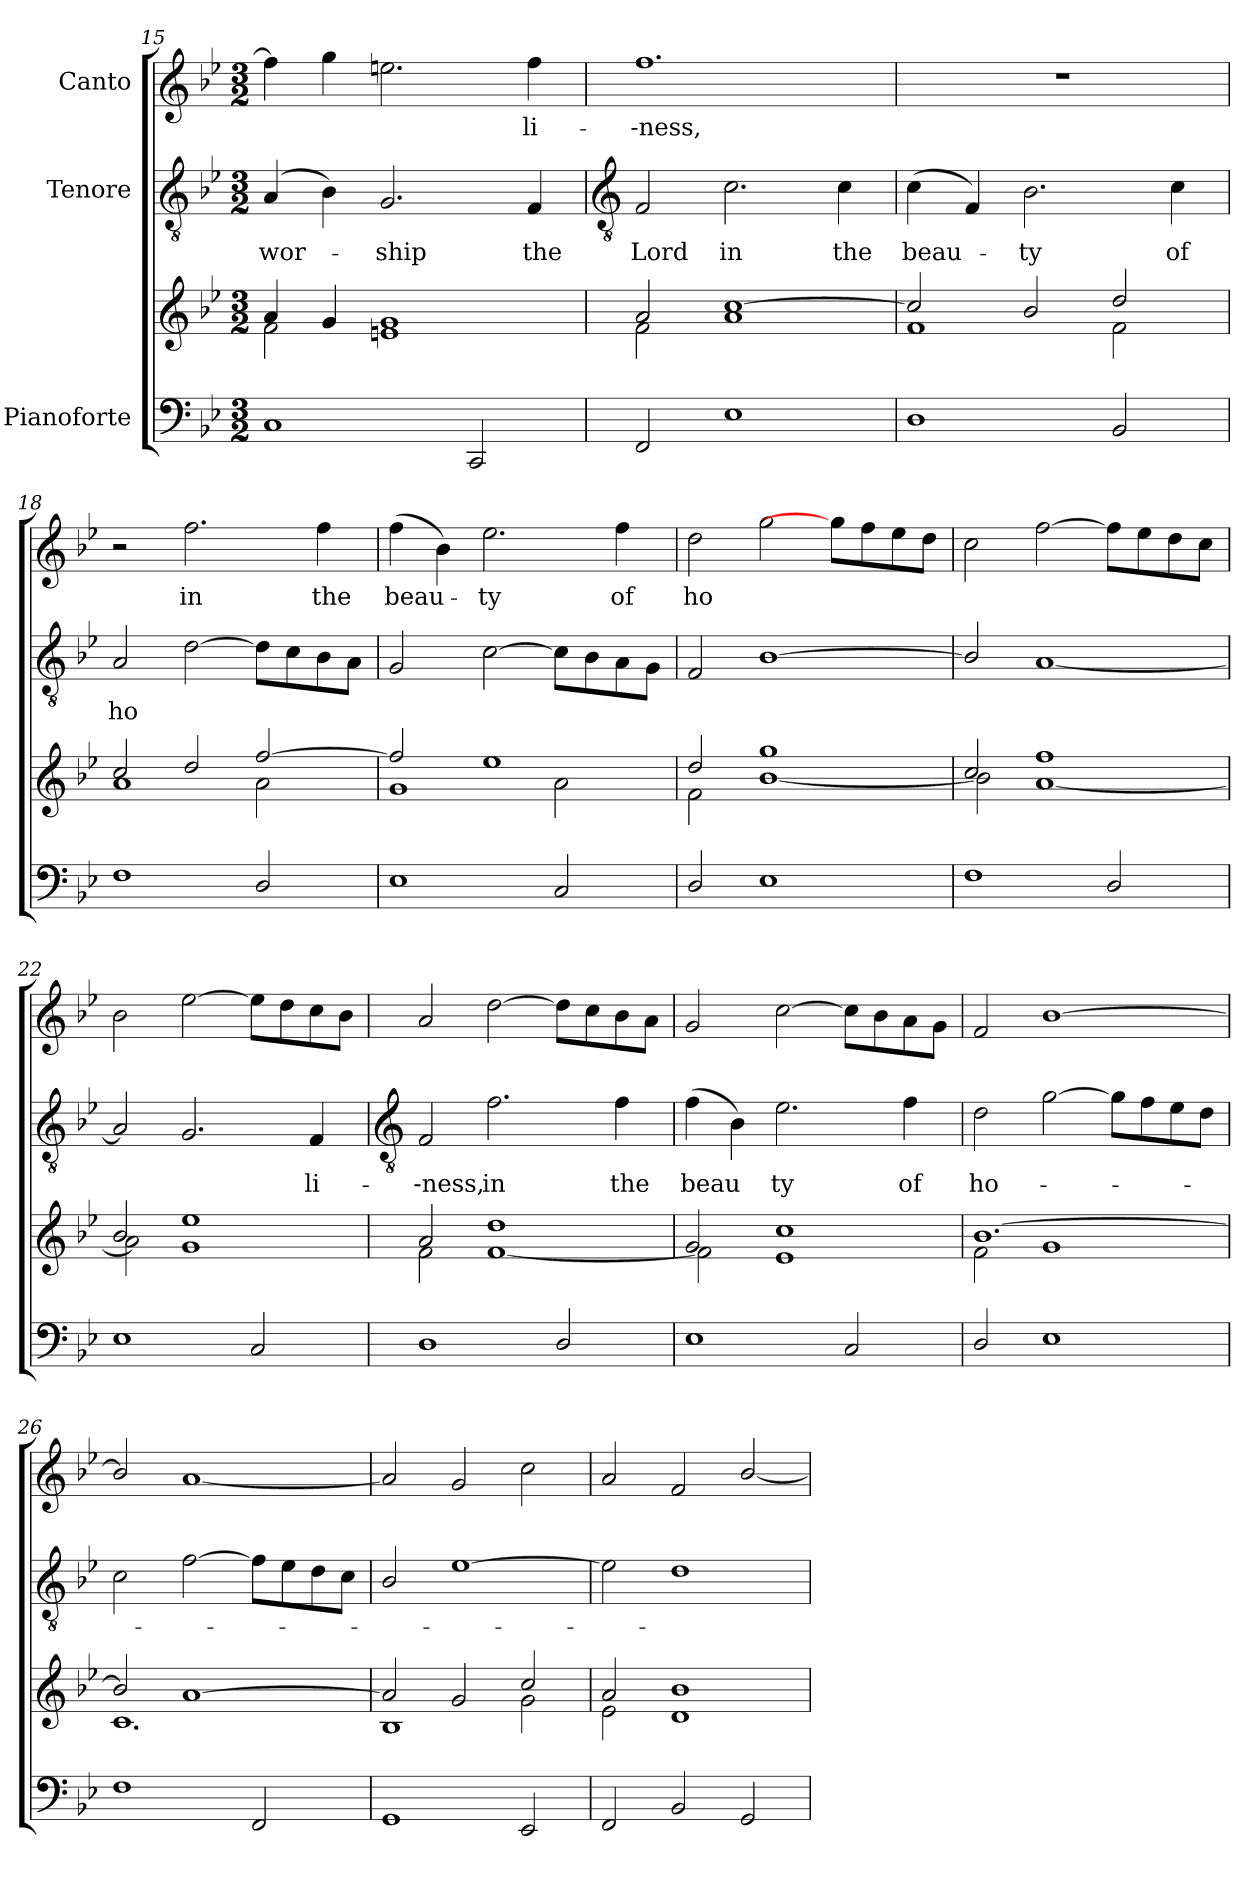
**kern	**kern	**kern	**text	**kern	**text
*part3	*part3	*part2	*part2	*part1	*part1
*staff4	*staff3	*staff2	*staff2	*staff1	*staff1
*I"Pianoforte	*	*I"Tenore	*	*I"Canto	*
*clefF4	*clefG2	*clefGv2	*	*clefG2	*
*k[b-e-]	*k[b-e-]	*k[b-e-]	*	*k[b-e-]	*
*B-:	*B-:	*B-:	*	*B-:	*
*M3/2	*M3/2	*M3/2	*	*M3/2	*
=15	=15	=15	=15	=15	=15
*	*^	*	*	*	*
!	!	!	!	!LO:LY:b	!	!
1C	4a/	2f\	(<4A	wor-	4ff]	.
.	4g/	.	4B-)	.	4gg	.
!	!	!	!	!LO:LY:b	!	!
.	1g/	1en\	2.G	-ship	2.een	.
2CC	.	.	.	.	.	.
!	!	!	!	!LO:LY:b	!	!LO:LY:b
.	.	.	4F	the	4ff	li-
!!LO:LB:g=z
=16	=16	=16	=16	=16	=16	=16
*	*	*	*clefGv2	*	*	*
!	!	!	!	!LO:LY:b	!	!LO:LY:b
2FF	2a/	2f\	2F	Lord	1.ff	--ness,
!	!	!	!	!LO:LY:b	!	!
1E-	[1cc/	1a\	2.c	in	.	.
!	!	!	!	!LO:LY:b	!	!
.	.	.	4c	the	.	.
=17	=17	=17	=17	=17	=17	=17
!	!	!	!	!LO:LY:b	!LO:N:vis=1	!
1D	2cc/]	1f\	(<4c	beau-	1.r	.
.	.	.	4F)	.	.	.
!	!	!	!	!LO:LY:b	!	!
.	2b-/	.	2.B-	-ty	.	.
2BB-	2dd/	2f\	.	.	.	.
!	!	!	!	!LO:LY:b	!	!
.	.	.	4c	of	.	.
=18	=18	=18	=18	=18	=18	=18
!	!	!	!	!LO:LY:b	!	!
1F	2cc/	1a\	2A	ho	2r	.
!	!	!	!	!	!	!LO:LY:b
.	2dd/	.	[2d	.	2.ff	in
2D/	[2ff/	2a\	8dL]	.	.	.
.	.	.	8c	.	.	.
!	!	!	!	!	!	!LO:LY:b
.	.	.	8B-	.	4ff	the
.	.	.	8AJ	.	.	.
=19	=19	=19	=19	=19	=19	=19
!	!	!	!	!	!	!LO:LY:b
1E-	2ff/]	1g\	2G	.	(>4ff	beau-
.	.	.	.	.	4b-)	.
!	!	!	!	!	!	!LO:LY:b
.	1ee-/	.	[2c	.	2.ee-	-ty
2C	.	2a\	8c\L]	.	.	.
.	.	.	8B-\	.	.	.
!	!	!	!	!	!	!LO:LY:b
.	.	.	8A\	.	4ff	of
.	.	.	8G\J	.	.	.
=20	=20	=20	=20	=20	=20	=20
!	!	!	!	!	!	!LO:LY:b
2D/	2dd/	2f\	2F	.	2dd	ho
1E-	1gg/	[1b-\	[1B-	.	2gg	.
.	.	.	.	.	8ggL]	.
.	.	.	.	.	8ff	.
.	.	.	.	.	8ee-	.
.	.	.	.	.	8ddJ	.
=21	=21	=21	=21	=21	=21	=21
1F	2cc/	2b-\]	2B-/]	.	2cc	.
.	1ff/	[1a\	[1A	.	[2ff	.
2D/	.	.	.	.	8ffL]	.
.	.	.	.	.	8ee-	.
.	.	.	.	.	8dd	.
.	.	.	.	.	8ccJ	.
=22	=22	=22	=22	=22	=22	=22
1E-	2b-/	2a\]	2A]	.	2b-	.
.	1ee-/	1g\	2.G	.	[2ee-	.
2C	.	.	.	.	8ee-L]	.
.	.	.	.	.	8dd	.
!	!	!	!	!LO:LY:b	!	!
.	.	.	4F	li-	8cc	.
.	.	.	.	.	8b-J	.
!!LO:LB:g=z
=23	=23	=23	=23	=23	=23	=23
*	*	*	*clefGv2	*	*	*
!	!	!	!	!LO:LY:b	!	!
1D	2a/	2f\	2F	--ness,	2a	.
!	!	!	!	!LO:LY:b	!	!
.	1dd/	[1f\	2.f	in	[2dd	.
2D/	.	.	.	.	8ddL]	.
.	.	.	.	.	8cc	.
!	!	!	!	!LO:LY:b	!	!
.	.	.	4f	the	8b-	.
.	.	.	.	.	8aJ	.
=24	=24	=24	=24	=24	=24	=24
!	!	!	!	!LO:LY:b	!	!
1E-	2g/	2f\]	(>4f	beau	2g	.
.	.	.	4B-)	.	.	.
!	!	!	!	!LO:LY:b	!	!
.	1cc/	1e-\	2.e-	ty	[2cc	.
2C	.	.	.	.	8cc\L]	.
.	.	.	.	.	8b-\	.
!	!	!	!	!LO:LY:b	!	!
.	.	.	4f	of	8a\	.
.	.	.	.	.	8g\J	.
=25	=25	=25	=25	=25	=25	=25
!	!	!	!	!LO:LY:b	!	!
2D/	[1.b-/	2f\	2d	ho-	2f	.
1E-	.	1g\	[2g	.	[1b-	.
.	.	.	8gL]	.	.	.
.	.	.	8f	.	.	.
.	.	.	8e-	.	.	.
.	.	.	8dJ	.	.	.
=26	=26	=26	=26	=26	=26	=26
1F	2b-/]	1.c\	2c	.	2b-/]	.
.	[1a/	.	[2f	.	[1a	.
2FF	.	.	8fL]	.	.	.
.	.	.	8e-	.	.	.
.	.	.	8d	.	.	.
.	.	.	8cJ	.	.	.
=27	=27	=27	=27	=27	=27	=27
1GG	2a/]	1B-\	2B-/	.	2a]	.
.	2g/	.	[1e-	.	2g	.
2EE-	2cc/	2g\	.	.	2cc	.
=28	=28	=28	=28	=28	=28	=28
2FF	2a/	2e-\	2e-]	.	2a	.
2BB-	1b-/	1d\	1d	.	2f	.
2GG	.	.	.	.	[2b-/	.
*	*v	*v	*	*	*	*
=	=	=	=	=	=
*-	*-	*-	*-	*-	*-
